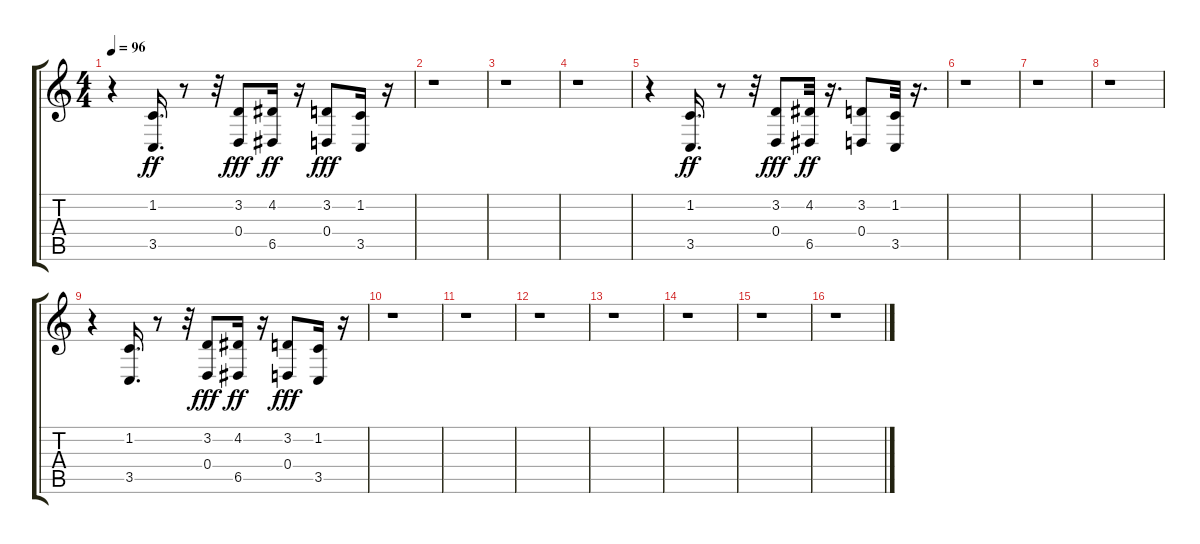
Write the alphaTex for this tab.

\track "" {instrument tenorsax}
\staff {score tabs}
\tuning (E4 B3 G3 D3 A2 E2) {hide}
\ts (4 4)
\tempo 96
\clef g2
\ks c
r.4{dy ff} (1.2 3.5).16{d} r.8 r.32 (3.2 0.4).8{dy fff} (4.2 6.5).16{dy ff} r.16 (3.2 0.4).8{dy fff} (1.2 3.5).16 r.16 |
r.1 |
r.1 |
r.1 |
r.4 (1.2 3.5).16{d dy ff} r.8 r.32 (3.2 0.4).8{dy fff} (4.2 6.5).32{dy ff} r.16{d} (3.2 0.4).8 (1.2 3.5).32 r.16{d} |
r.1 |
r.1 |
r.1 |
r.4 (1.2 3.5).16{d} r.8 r.32 (3.2 0.4).8{dy fff} (4.2 6.5).16{dy ff} r.16 (3.2 0.4).8{dy fff} (1.2 3.5).16 r.16 |
r.1 |
r.1 |
r.1 |
r.1 |
r.1 |
r.1 |
r.1
